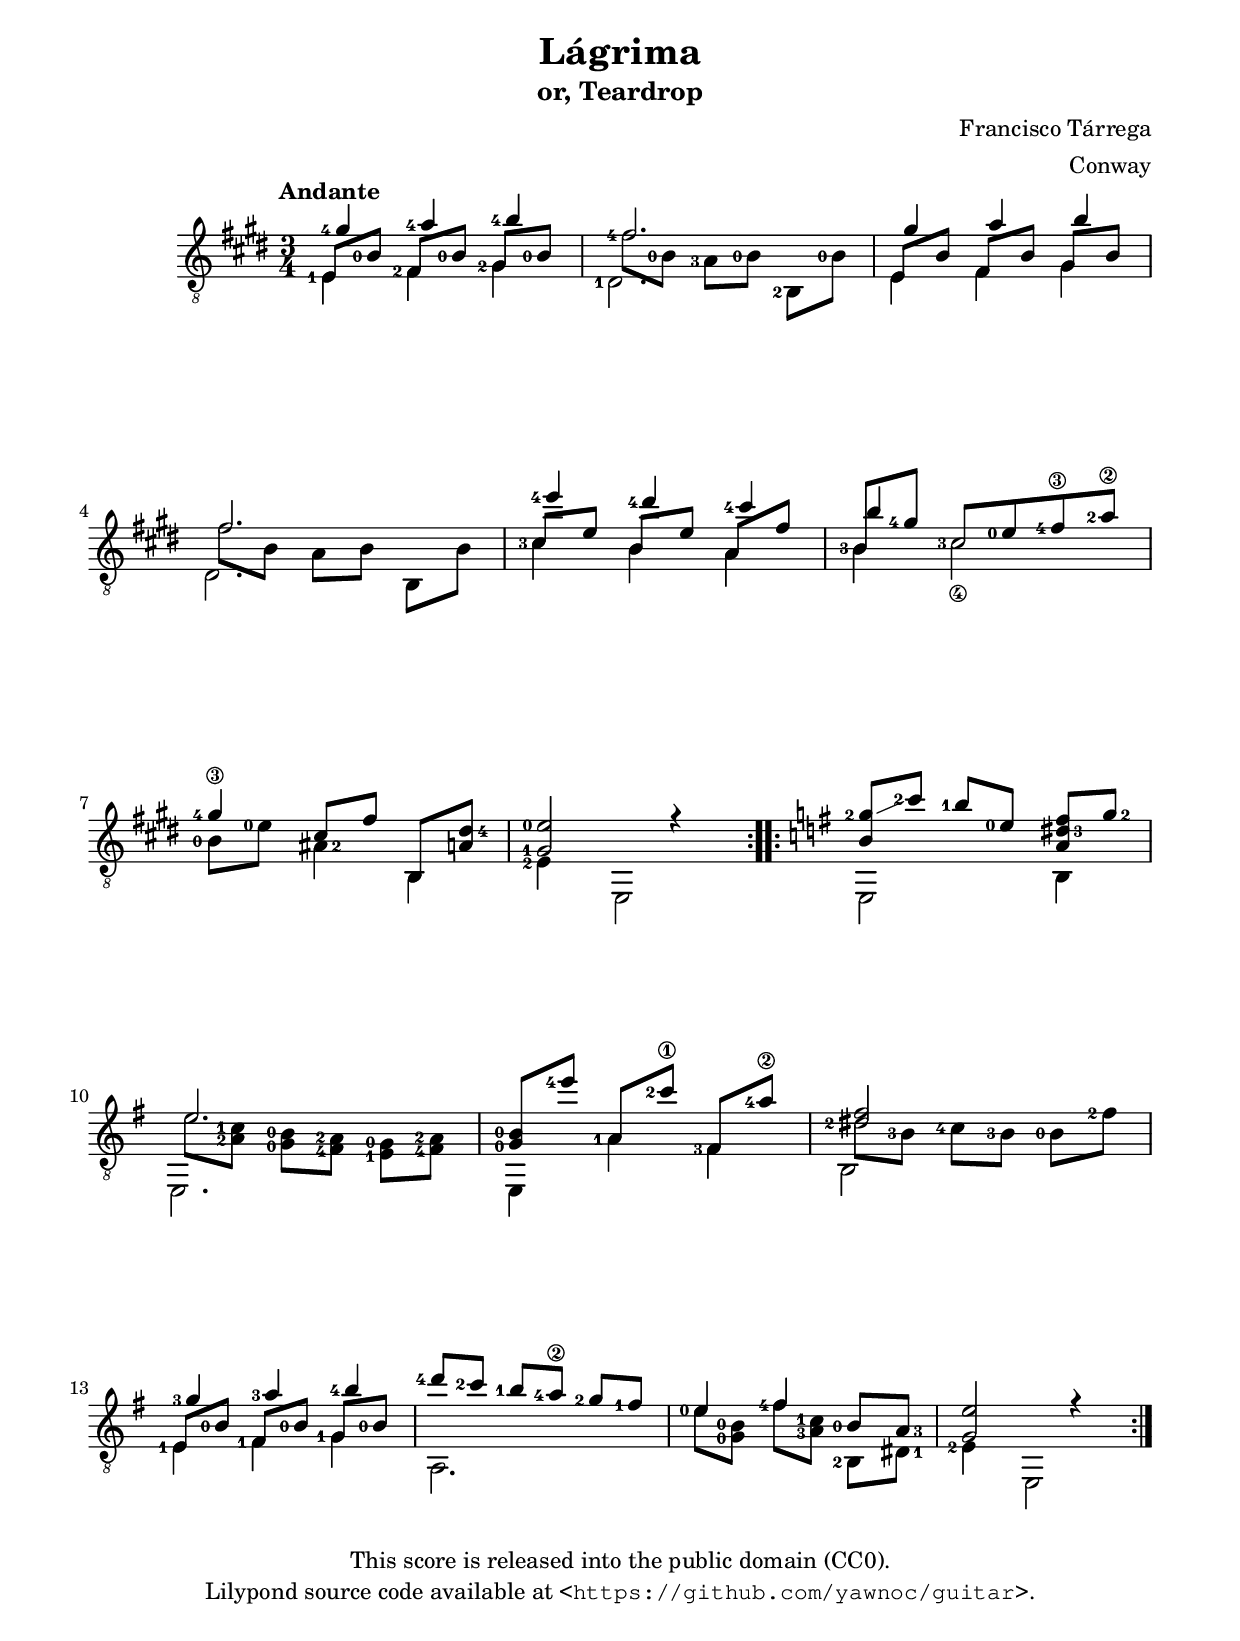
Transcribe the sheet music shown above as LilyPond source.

\version "2.18.2"


%%%%%%%%%%%%%%%%%%%%%%%%%%%%%%%%%%%%%%%%%%%%%%%%%%%%%%%%%%%%%%%%
% General
%%%%%%%%%%%%%%%%%%%%%%%%%%%%%%%%%%%%%%%%%%%%%%%%%%%%%%%%%%%%%%%%

\paper {
  top-margin = 1.5\cm
  left-margin = 1.5\cm
  right-margin = 1.5\cm
  bottom-margin = 1.5\cm
  ragged-last-bottom = ##f
  footnote-separator-markup = \markup { \vspace #1.5 }
}

globalSettings = {
  \accidentalStyle modern
  \compressFullBarRests
  \mergeDifferentlyHeadedOn
  \mergeDifferentlyDottedOn
  \numericTimeSignature
  \pointAndClickOff
  \override TextScript.extra-offset = #'(0 . 0.7)
  \override Score.FootnoteItem.annotation-line = ##f
}

origin-url = "https://github.com/yawnoc/guitar"

\header {
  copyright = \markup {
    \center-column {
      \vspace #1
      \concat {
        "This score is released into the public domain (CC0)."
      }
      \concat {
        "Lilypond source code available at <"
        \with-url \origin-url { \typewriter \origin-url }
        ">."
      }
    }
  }
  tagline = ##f
}

triplet = #(define-music-function
  (parser location music) (ly:music?)
  #{
    \tuplet 3/2 { $music }
  #}
)

tripletDuple = #(define-music-function
  (parser location music) (ly:music?)
  #{
    \tuplet 6/4 { $music }
  #}
)

overrideBeamedStemLengths = #(define-scheme-function
  (parser location lengths) (list?)
  #{
    \override Stem.details.beamed-lengths = $lengths
  #}
)
revertBeamedStemLengths = { \revert Stem.details.beamed-lengths }

overrideBeamVerticalPositions = #(define-scheme-function
  (parser location positions) (pair?)
  #{
    \override Beam.positions = $positions
  #}
)

%%%%%%%%%%%%%%%%%%%%%%%%%%%%%%%%%%%%%%%%%%%%%%%%%%%%%%%%%%%%%%%%
% Semantic bar lines
%%%%%%%%%%%%%%%%%%%%%%%%%%%%%%%%%%%%%%%%%%%%%%%%%%%%%%%%%%%%%%%%

barLineGoto = { \bar "||" }
barLineKeyChange = { \bar "||" }
barLineEnd = { \bar "|." }

%%%%%%%%%%%%%%%%%%%%%%%%%%%%%%%%%%%%%%%%%%%%%%%%%%%%%%%%%%%%%%%%
% Guitar notation
%%%%%%%%%%%%%%%%%%%%%%%%%%%%%%%%%%%%%%%%%%%%%%%%%%%%%%%%%%%%%%%%

stringNumbersAbove = { \set stringNumberOrientations = #'(up) }
stringNumbersBelow = { \set stringNumberOrientations = #'(down) }

fingeringAbove = { \set fingeringOrientations = #'(up) }
fingeringBelow = { \set fingeringOrientations = #'(down) }
fingeringAleft = { \set fingeringOrientations = #'(left) }
fingeringAright = { \set fingeringOrientations = #'(right) }

startGraceMusic = {
  <>(
  \override Fingering.font-size = -6
}
stopGraceMusic = {
  \revert Fingering.font-size
  <>)
}

overrideHorizontalShift = #(define-scheme-function
  (parser location distance) (number?)
  #{
    \override NoteColumn.force-hshift = $distance
  #}
)
revertHorizontalShift = { \revert NoteColumn.force-hshift }

barreSpan = #(define-music-function
  (parser location label offsetPair music)
  (string? (pair? (cons 0 0)) ly:music?)
  (let
    (
      (elements (extract-named-music music '(NoteEvent EventChord)))
    )
    (if
      (pair? elements)
      (let
        (
          (first-element (first elements))
          (last-element (last elements))
        )
        (set!
          (ly:music-property first-element 'articulations)
          (cons
            (make-music 'TextSpanEvent 'span-direction -1)
            (ly:music-property first-element 'articulations)
          )
        )
        (set!
          (ly:music-property last-element 'articulations)
          (cons
            (make-music 'TextSpanEvent 'span-direction 1)
            (ly:music-property last-element 'articulations)
          )
        )
      )
    )
  )
  #{
    \once \override TextSpanner.font-shape = #'upright
    \once \override TextSpanner.style = #'line
    \once \override TextSpanner.extra-offset = #offsetPair
    \once \override TextSpanner.bound-details = #`(
      (left
        (text . ,#{ \markup { \raise #-0.7 { #label \hspace #0.7 }} #})
        (Y . 0)
        (padding . -0.8)
        (attach-dir . -2)
      )
      (right
        (text . ,#{ \markup { \draw-line #'(0 . -1.3) } #}) ;; draw hook
        (Y . 0)
        (padding . -0.5)
        (attach-dir . 2)
      )
    )
    \once \override TextSpanner #'after-line-breaking = #(lambda (grob)
      (let*
        (
          (originalGrob (ly:grob-original grob))
          (splitGrobs (ly:spanner-broken-into originalGrob))
        )
        (if
          (and
            (>= (length splitGrobs) 2)
            (not (eq? (car (last-pair splitGrobs)) grob))
          )
          (begin
            (ly:grob-set-nested-property! grob
              '(bound-details right text)
              #{ \markup { \draw-line #'(0 . 0) } #} ;; suppress draw hook
            )
            (ly:grob-set-property! grob
              'extra-offset
              (cons
                (car offsetPair)
                (+ (cdr offsetPair) 0.7) ;; correction for suppressed hook
              )
            )
            (ly:grob-set-nested-property! grob
              '(bound-details right padding)
              #'-3 ;; increase spanner length
            )
          )
        )
      )
    )
    $music
  #}
)

barre = #(define-scheme-function
  (parser location label) (string?)
  #{
    \markup {
      \center-align {
        \hspace #0.7
        $label
      }
    }
  #}
)

nudgeNextBarre = #(define-scheme-function
  (parser location distance) (number?)
  #{
    \once \override TextScript.X-offset = $distance
  #}
)

position = #(define-scheme-function
  (parser location label) (string?)
  #{
    \markup {
      \center-align {
        \hspace #0.5
        $label
      }
    }
  #}
)

#(define-markup-command
  (markupString layout properties stringNumber) (markup?)
  (interpret-markup layout properties
    #{
      \markup \circle { \bold #stringNumber }
    #}
  )
)

#(define-markup-command
  (resonatesOn layout properties note stringNumber) (markup? markup?)
  (interpret-markup layout properties
    #{
      \markup { #note "resonates on" \markupString #stringNumber }
    #}
  )
)

%%%%%%%%%%%%%%%%%%%%%%%%%%%%%%%%%%%%%%%%%%%%%%%%%%%%%%%%%%%%%%%%
% Goto statements
%%%%%%%%%%%%%%%%%%%%%%%%%%%%%%%%%%%%%%%%%%%%%%%%%%%%%%%%%%%%%%%%

overrideGotoVisibility = {
  \once \override Score.RehearsalMark #'break-visibility = #'#(#t #t #f)
}

makeGotoMark = #(define-scheme-function
  (parser location label) (string?)
  #{
    \mark \markup { \small \italic $label }
  #}
)

simultaneousMarkSeparator = {
  \cadenzaOn
    s1073741824 % stupid, but works
  \cadenzaOff
}

coda = {
  \overrideGotoVisibility
  \mark \markup { \musicglyph #"scripts.coda" }
}

fine = {
  \overrideGotoVisibility
  \makeGotoMark Fine
}

dcAlCoda = {
  \overrideGotoVisibility
  \makeGotoMark "D.C. al Coda"
}

dcAlFine = {
  \overrideGotoVisibility
  \makeGotoMark "D.C. al Fine"
}

toCoda = {
  \overrideGotoVisibility
  \makeGotoMark "to Coda"
}



\header {
  title = "Lágrima"
  subtitle = "or, Teardrop"
  composer = "Francisco Tárrega"
  arranger = "Conway"
}


\paper {
  systems-per-page = 5
}


initialSignatures = {
  \tempo "Andante"
  \clef "treble_8"
  \key e \major
  \time 3/4
  \set Timing.beamExceptions = #'()
}


highVoiceMusic = {
  
  \globalSettings
  
  % Major section
  \barNumberCheck #1
  \repeat volta 2 {
    \relative c'' {
      \fingeringAleft
      \shiftOn
      <gis-4>4 <a-4> <b-4> |
      \shiftOff
      <fis-4>2. |
      \shiftOn
      gis4 a b |
      \shiftOff
      fis2. |
      \shiftOn
      <e'-4>4 <dis-4> <cis-4> |
      \stringNumbersAbove
      b \shiftOff cis,8[ <e-0> <fis-4 \3> <a-2 \2>] |
      <gis-4 \3>4 cis,8 fis b,, \fingeringAright <dis'-4 a> |
      \fingeringAleft
      <e-0 gis,-1>2 r4 |
    }
  }
  
  % Minor section
  \barNumberCheck #9
  \key e \minor
  \repeat volta 2 {
    \relative c' {
      \fingeringAleft
      <g'-2 b,>8 \glissando <c-2>
        <b-1> <e,-0>
        \fingeringAright
        <fis dis-3 a> <g-2> |
      e2. |
      \stringNumbersAbove
      \fingeringAleft
      <b-0 g-0>8 <e'-4> a,, <c'-2 \1> fis,, <a'-4 \2> |
      <fis dis-2>2 s4 |
      \shiftOn
      <g-3>4 <a-3> <b-4> |
      \shiftOff
      <d-4>8 <c-2> <b-1> <a-4 \2> <g-2> <fis-1> |
      <e-0>4 <fis-4> <b,-0>8 \fingeringAright <a-3> |
      <g e'>2 r4 |
    }
  }
  
}


lowVoiceMusic = {
  
  \globalSettings
  
  % Major section
  \barNumberCheck #1
  \repeat volta 2 {
    \relative c {
      \fingeringAleft
      <e-1>4 <fis-2> <gis-2> |
      \shiftOn
      <dis-1>2. |
      \shiftOff
      e4 fis gis |
      \shiftOn
      dis2. |
      \shiftOff
      <cis'-3>4 b a |
      \stringNumbersBelow
      <b-3>4 <cis-3 \4>2 |
      <b-0>8 <e-0> \fingeringAright <ais,-2>4 b, |
      \fingeringAleft
      <e-2>4 e,2 |
    }
  }
  
  % Minor section
  \barNumberCheck #9
  \repeat volta 2 {
    \relative c, {
      e2 b'4 |
      \shiftOn
      e,2. |
      \shiftOff
      \fingeringAleft
      e4 <a'-1> <fis-3> |
      \shiftOn
      b,2 s4 |
      \shiftOff
      <e-1>4 <fis-1> <g-1> |
      a,2. |
      e''8 <b-0 g-0> fis' <c-1 a-3> <b,-2> \fingeringAright <dis-1> |
      \fingeringAleft
      <e-2>4 e,2 |
    }
  }
  
}


middleVoiceMusic = {
  
  \globalSettings
  
  % Major section
  \barNumberCheck #1
  \repeat volta 2 {
    \relative c {
      \fingeringAleft
      \shiftOff
      e8 <b'-0> fis <b-0> gis <b-0> |
      \stemDown
      fis' <b,-0> <a-3> <b-0> <b,-2> <b'-0> |
      \stemUp
      e, b' fis b gis b |
      \stemDown
      fis' b, a b b, b' |
      \stemUp
      cis e b e a, fis' |
      b, <gis'-4> s2 |
      s2. |
      s2. |
    }
  }
  
  % Minor section
  \barNumberCheck #9
  \repeat volta 2 {
    \relative c' {
      s2. |
      \stemDown
      \fingeringAleft
      e8 <c-1 a-2> <b-0 g-0> <a-2 fis-4> <g-0 e-1> <a-2 fis-4> |
      s2. |
      dis8 <b-3> <c-4> <b-3> <b-0> <fis'-2> |
      \stemUp
      e, <b'-0> fis <b-0> g <b-0> |
      s2. |
      s2. |
      s2. |
    }
  }
  
}


allMusic = {
  \initialSignatures
  <<
    << \highVoiceMusic >>
      \\
    << \lowVoiceMusic >>
      \\
    << \middleVoiceMusic >>
  >>
}


\score {
  \allMusic
}
